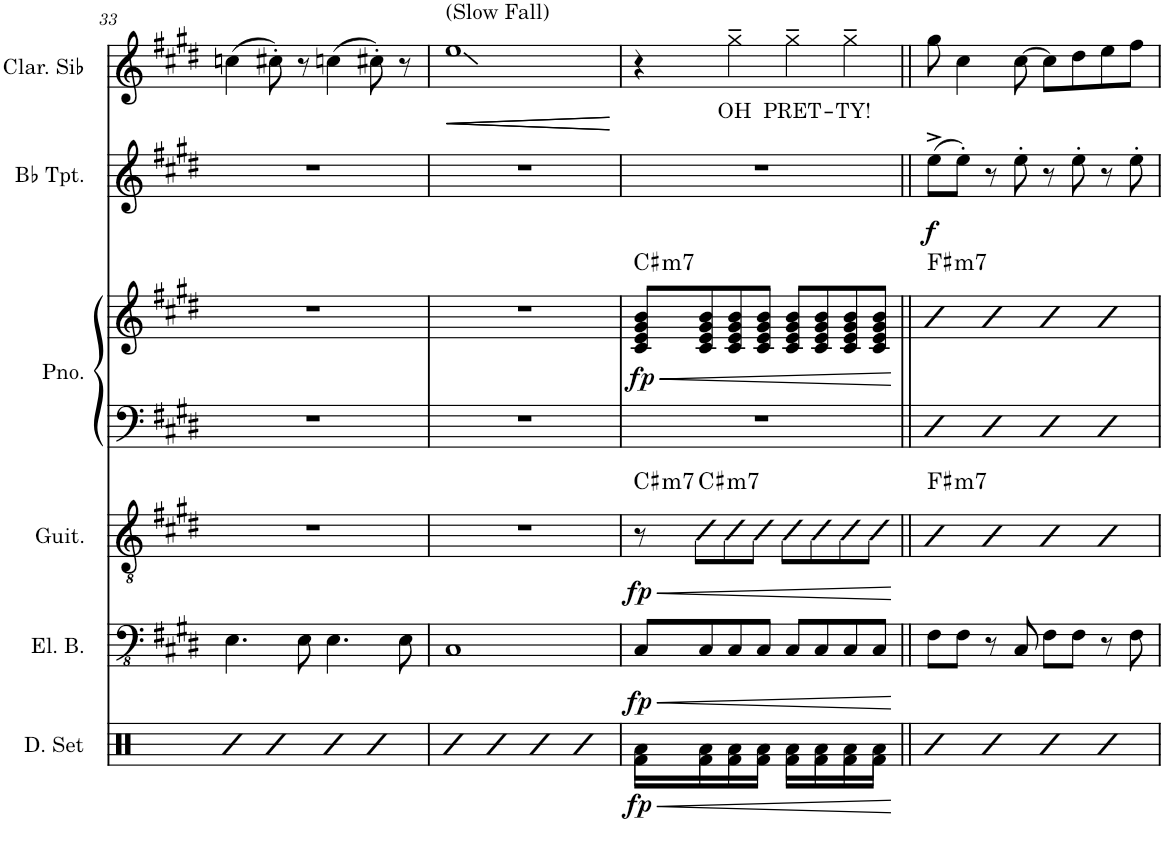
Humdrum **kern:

**kern	**dynam	**kern	**dynam	**harte	**kern	**kern	**dynam	**harte	**kern	**dynam	**kern	**text	**dynam
*part5	*part5	*part4	*part4	*part4	*part3	*part3	*part3	*part3	*part2	*part2	*part1	*part1	*part1
*staff6	*staff6	*staff5	*staff5	*	*staff4	*staff3	*staff3/4	*	*staff2	*staff2	*staff1	*staff1	*staff1
*I"Electric Bass	*	*I"Guitare classique	*	*	*I"Piano	*	*	*	*I"Bb Trumpet	*	*I"Clarinette en Sib	*	*
*I'El. B.	*	*I'Guit.	*	*	*I'Pno.	*	*	*	*I'Bb Tpt.	*	*I'Clar. Sib	*	*
!!LO:PB:g=z
*clefFv4	*	*clefGv2	*	*	*clefF4	*clefG2	*	*	*clefG2	*	*clefG2	*	*
*	*	*	*	*	*	*	*	*	*ITrd1c2	*	*ITrd1c2	*	*
*k[f#c#g#d#]	*	*k[f#c#g#d#]	*	*	*k[f#c#g#d#]	*k[f#c#g#d#]	*	*	*k[f#c#g#d#]	*	*k[f#c#g#d#]	*	*
*M4/4	*	*M4/4	*	*	*M4/4	*M4/4	*	*	*M4/4	*	*M4/4	*	*
=33	=33	=33	=33	=33	=33	=33	=33	=33	=33	=33	=33	=33	=33
4.EE\	.	1r	.	.	1r	1r	.	.	1r	.	(4ccn\	.	.
.	.	.	.	.	.	.	.	.	.	.	8cc#X'\)	.	.
8EE\	.	.	.	.	.	.	.	.	.	.	8r	.	.
4.EE\	.	.	.	.	.	.	.	.	.	.	(4ccn\	.	.
.	.	.	.	.	.	.	.	.	.	.	8cc#X'\)	.	.
8EE\	.	.	.	.	.	.	.	.	.	.	8r	.	.
=34	=34	=34	=34	=34	=34	=34	=34	=34	=34	=34	=34	=34	=34
!	!	!	!	!	!	!	!	!	!	!	!LO:TX:a:t=(Slow Fall)	!	!
!	!	!	!	!	!	!	!	!	!	!	!	!	!LO:HP:b
!	!	!	!	!	!	!	!	!	!	!	!	!	!LO:HP:n=1:b
1CC#	.	1r	.	.	1r	1r	.	.	1r	.	1ee	.	< <
.	.	.	.	.	.	.	.	.	.	.	.	.	[
=35	=35	=35	=35	=35	=35	=35	=35	=35	=35	=35	=35	=35	=35
!	!LO:HP:b	!	!LO:HP:b	!	!	!	!LO:HP:b	!	!	!	!	!	!
!	!LO:DY:n=1:b	!	!LO:DY:n=1:b	!LO:H:kt=m7	!	!	!LO:DY:n=1:b	!LO:H:kt=m7	!	!	!	!	!
8CC#/L	< fp	8r	< fp	C#:min7	1r	8c#/ 8e/ 8g#/ 8b/L	< fp	C#:min7	1r	.	4r	.	.
!	!	!	!	!LO:H:kt=m7	!	!	!	!	!	!	!	!	!
8CC#/	.	8c#\L	.	C#:min7	.	8c#/ 8e/ 8g#/ 8b/	.	.	.	.	.	.	.
!	!	!	!	!	!	!	!	!	!	!	!	!LO:LY:b	!
8CC#/	.	8c#\	.	.	.	8c#/ 8e/ 8g#/ 8b/	.	.	.	.	4gg#~\	OH	[
8CC#/J	.	8c#\J	.	.	.	8c#/ 8e/ 8g#/ 8b/J	.	.	.	.	.	.	.
!	!	!	!	!	!	!	!	!	!	!	!	!LO:LY:b	!
8CC#/L	.	8c#\L	.	.	.	8c#/ 8e/ 8g#/ 8b/L	.	.	.	.	4gg#~\	PRET-	.
8CC#/	.	8c#\	.	.	.	8c#/ 8e/ 8g#/ 8b/	.	.	.	.	.	.	.
!	!	!	!	!	!	!	!	!	!	!	!	!LO:LY:b	!
8CC#/	.	8c#\	.	.	.	8c#/ 8e/ 8g#/ 8b/	.	.	.	.	4gg#~\	-TY!	.
8CC#/J	.	8c#\J	.	.	.	8c#/ 8e/ 8g#/ 8b/J	.	.	.	.	.	.	.
.	[	.	[	.	.	.	[	.	.	.	.	.	.
=36||	=36||	=36||	=36||	=36||	=36||	=36||	=36||	=36||	=36||	=36||	=36||	=36||	=36||
!	!	!	!	!LO:H:kt=m7	!	!	!	!LO:H:kt=m7	!	!LO:DY:b	!	!	!
8FF#\L	.	4B	.	F#:min7	4D#	4b	.	F#:min7	(8ee^\L	f	8gg#\	.	.
8FF#\J	.	.	.	.	.	.	.	.	8ee'\J)	.	4cc#\	.	.
8r	.	4B	.	.	4D#	4b	.	.	8r	.	.	.	.
8CC#/	.	.	.	.	.	.	.	.	8ee'\	.	[8cc#\	.	.
8FF#\L	.	4B	.	.	4D#	4b	.	.	8r	.	8cc#\L]	.	.
8FF#\J	.	.	.	.	.	.	.	.	8ee'\	.	8dd#\	.	.
8r	.	4B	.	.	4D#	4b	.	.	8r	.	8ee\	.	.
8FF#\	.	.	.	.	.	.	.	.	8ee'\	.	8ff#\J	.	.
=	=	=	=	=	=	=	=	=	=	=	=	=	=
*-	*-	*-	*-	*-	*-	*-	*-	*-	*-	*-	*-	*-	*-
